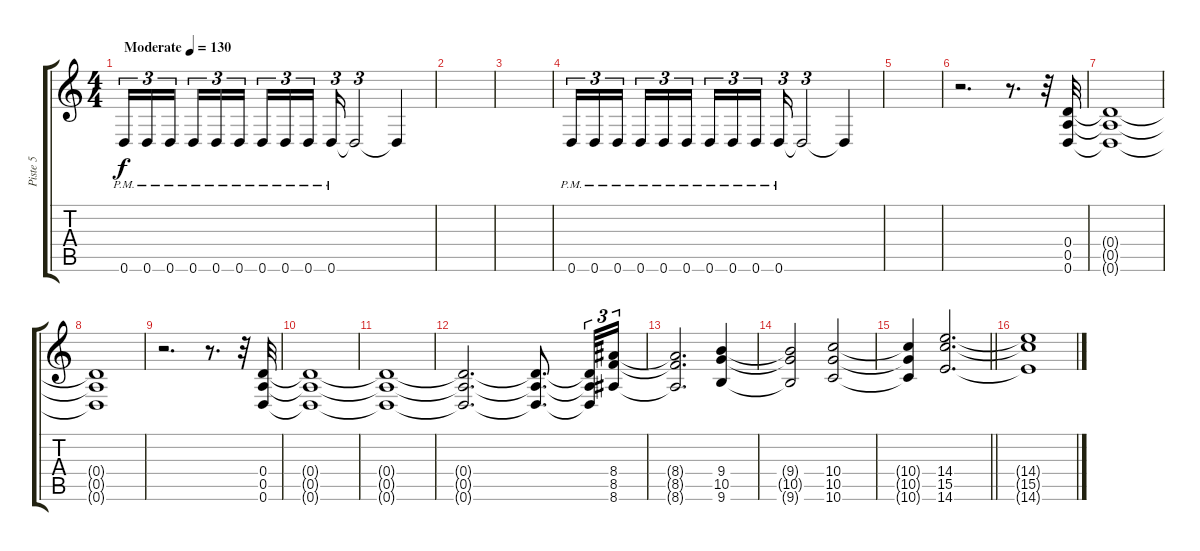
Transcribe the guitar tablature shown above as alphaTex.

\track ("Piste 5" "Piste 5") {instrument overdrivenguitar}
\staff {score tabs}
\tuning (E4 B3 G3 D3 A2 D2) {hide}
\ts (4 4)
\tempo (130 "Moderate")
\clef g2
\ks c
0.6{pm}.16{tu (3 2) dy f instrument overdrivenguitar} 0.6{pm}.16{tu (3 2)} 0.6{pm}.16{tu (3 2) beam splitsecondary} 0.6{pm}.16{tu (3 2)} 0.6{pm}.16{tu (3 2)} 0.6{pm}.16{tu (3 2)} 0.6{pm}.16{tu (3 2)} 0.6{pm}.16{tu (3 2)} 0.6{pm}.16{tu (3 2) beam splitsecondary} 0.6{pm}.16{tu (3 2)} 0.6{t}.2{tu (3 2)} 0.6{t}.4 |
|
|
0.6{pm}.16{tu (3 2)} 0.6{pm}.16{tu (3 2)} 0.6{pm}.16{tu (3 2) beam splitsecondary} 0.6{pm}.16{tu (3 2)} 0.6{pm}.16{tu (3 2)} 0.6{pm}.16{tu (3 2)} 0.6{pm}.16{tu (3 2)} 0.6{pm}.16{tu (3 2)} 0.6{pm}.16{tu (3 2) beam splitsecondary} 0.6{pm}.16{tu (3 2)} 0.6{t}.2{tu (3 2)} 0.6{t}.4 |
|
r.2{d} r.8{d} r.32 (0.4 0.5 0.6).32 |
(0.4{t} 0.5{t} 0.6{t}).1 |
(0.4{t} 0.5{t} 0.6{t}).1 |
r.2{d} r.8{d} r.32 (0.4 0.5 0.6).32 |
(0.4{t} 0.5{t} 0.6{t}).1 |
(0.4{t} 0.5{t} 0.6{t}).1 |
(0.4{t} 0.5{t} 0.6{t}).2{d} (0.4{t} 0.5{t} 0.6{t}).8{d} (0.4{t} 0.5{t} 0.6{t}).32{tu (3 2)} (8.4 8.5 8.6).16{tu (3 2)} |
(8.4{t} 8.5{t} 8.6{t}).2{d} (9.4 10.5 9.6).4 |
(9.4{t} 10.5{t} 9.6{t}).2 (10.4 10.5 10.6).2 |
\barLineRight lightlight
(10.4{t} 10.5{t} 10.6{t}).4 (14.4 15.5 14.6).2{d} |
(14.4{t} 15.5{t} 14.6{t}).1
